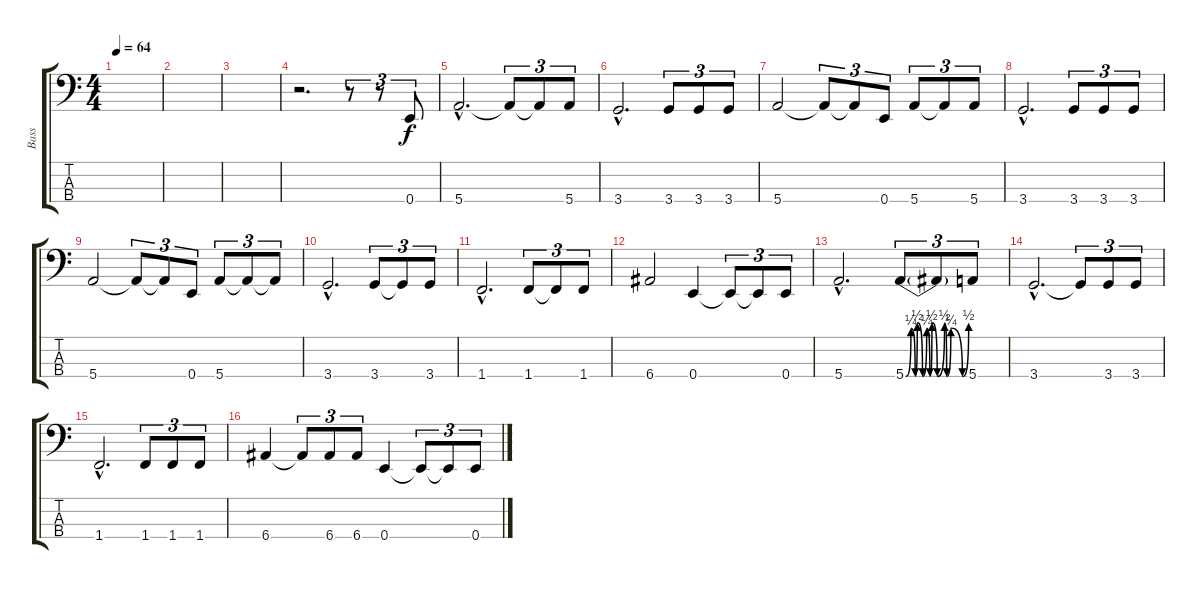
\track ("Bass" "Bass") {instrument electricbasspick}
\staff {score tabs}
\tuning (G2 D2 A1 E1) {hide}
\ts (4 4)
\tempo 64
\clef f4
\ks c
|
|
|
r.2{d} r.8{tu (3 2)} r.8{tu (3 2)} 0.4.8{tu (3 2)} |
5.4{hac}.2{d} 5.4{t}.8{tu (3 2)} 5.4{t}.8{tu (3 2)} 5.4.8{tu (3 2)} |
3.4{hac}.2{d} 3.4.8{tu (3 2)} 3.4.8{tu (3 2)} 3.4.8{tu (3 2)} |
5.4.2 5.4{t}.8{tu (3 2)} 5.4{t}.8{tu (3 2)} 0.4.8{tu (3 2)} 5.4.8{tu (3 2)} 5.4{t}.8{tu (3 2)} 5.4.8{tu (3 2)} |
3.4{hac}.2{d} 3.4.8{tu (3 2)} 3.4.8{tu (3 2)} 3.4.8{tu (3 2)} |
5.4.2 5.4{t}.8{tu (3 2)} 5.4{t}.8{tu (3 2)} 0.4.8{tu (3 2)} 5.4.8{tu (3 2)} 5.4{t}.8{tu (3 2)} 5.4{t}.8{tu (3 2)} |
3.4{hac}.2{d} 3.4.8{tu (3 2)} 3.4{t}.8{tu (3 2)} 3.4.8{tu (3 2)} |
1.4{hac}.2{d} 1.4.8{tu (3 2)} 1.4{t}.8{tu (3 2)} 1.4.8{tu (3 2)} |
6.4.2 0.4.4 0.4{t}.8{tu (3 2)} 0.4{t}.8{tu (3 2)} 0.4.8{tu (3 2)} |
5.4{hac}.2{d} 5.4{be (custom 0 0 5 1 9 0 11 2 16 0 20 1 23 0 25 2 30 0 37 2 39 0 43 1 54 0 60 2)}.8{tu (3 2)} 5.4{t}.8{tu (3 2)} 5.4.8{tu (3 2)} |
3.4{hac}.2{d} 3.4{t}.8{tu (3 2)} 3.4.8{tu (3 2)} 3.4.8{tu (3 2)} |
1.4{hac}.2{d} 1.4.8{tu (3 2)} 1.4.8{tu (3 2)} 1.4.8{tu (3 2)} |
6.4.4 6.4{t}.8{tu (3 2)} 6.4.8{tu (3 2)} 6.4.8{tu (3 2)} 0.4.4 0.4{t}.8{tu (3 2)} 0.4{t}.8{tu (3 2)} 0.4.8{tu (3 2)}
